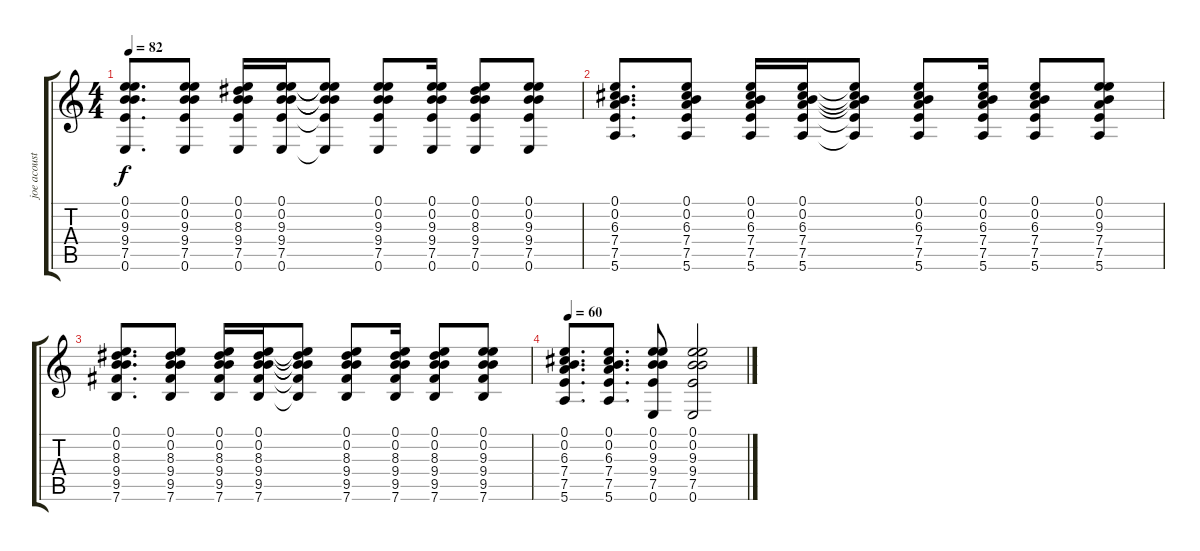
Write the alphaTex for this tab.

\track ("joe acoustique" "joe acoust") {instrument acousticguitarsteel}
\staff {score tabs}
\tuning (E4 B3 G3 D3 A2 E2) {hide}
\ts (4 4)
\tempo 82
\clef g2
\ks c
(0.1 0.2 9.3 9.4 7.5 0.6).8{d dy f} (0.1 0.2 9.3 9.4 7.5 0.6).8 (0.1 0.2 8.3 9.4 7.5 0.6).16 (0.1 0.2 9.3 9.4 7.5 0.6).16 (0.1{t} 0.2{t} 9.3{t} 9.4{t} 7.5{t} 0.6{t}).8 (0.1 0.2 9.3 9.4 7.5 0.6).8 (0.1 0.2 9.3 9.4 7.5 0.6).16 (0.1 0.2 8.3 9.4 7.5 0.6).8 (0.1 0.2 9.3 9.4 7.5 0.6).8 |
(0.1 0.2 6.3 7.4 7.5 5.6).8{d} (0.1 0.2 6.3 7.4 7.5 5.6).8 (0.1 0.2 6.3 7.4 7.5 5.6).16 (0.1 0.2 6.3 7.4 7.5 5.6).16 (0.1{t} 0.2{t} 6.3{t} 7.4{t} 7.5{t} 5.6{t}).8 (0.1 0.2 6.3 7.4 7.5 5.6).8 (0.1 0.2 6.3 7.4 7.5 5.6).16 (0.1 0.2 6.3 7.4 7.5 5.6).8 (0.1 0.2 9.3 7.4 7.5 5.6).8 |
(0.1 0.2 8.3 9.4 9.5 7.6).8{d} (0.1 0.2 8.3 9.4 9.5 7.6).8 (0.1 0.2 8.3 9.4 9.5 7.6).16 (0.1 0.2 8.3 9.4 9.5 7.6).16 (0.1{t} 0.2{t} 8.3{t} 9.4{t} 9.5{t} 7.6{t}).8 (0.1 0.2 8.3 9.4 9.5 7.6).8 (0.1 0.2 8.3 9.4 9.5 7.6).16 (0.1 0.2 8.3 9.4 9.5 7.6).8 (0.1 0.2 9.3 9.4 9.5 7.6).8 |
\tempo 60
(0.1 0.2 6.3 7.4 7.5 5.6).8{d} (0.1 0.2 6.3 7.4 7.5 5.6).8{d} (0.1 0.2 9.3 9.4 7.5 0.6).8 (0.1 0.2 9.3 9.4 7.5 0.6).2
